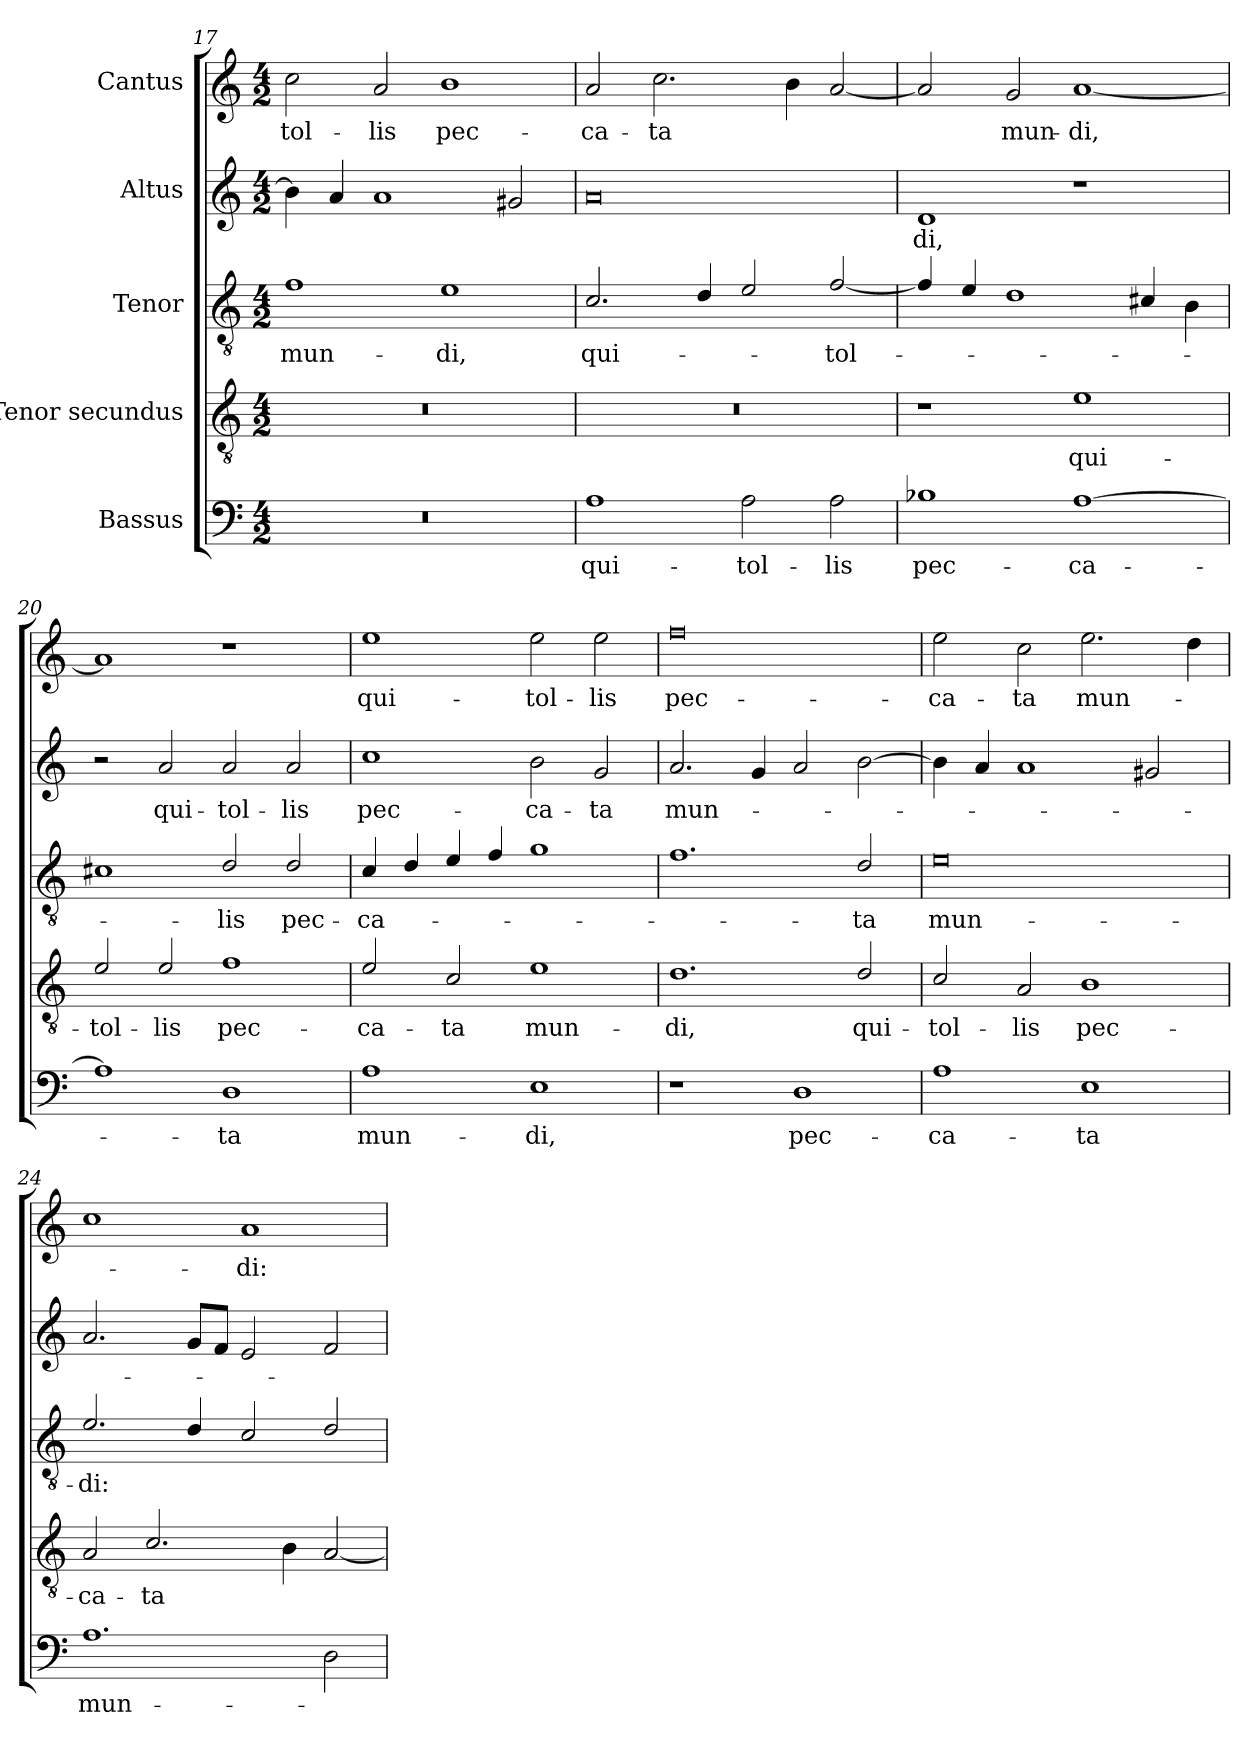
**kern	**text	**kern	**text	**kern	**text	**kern	**text	**kern	**text
*part5	*part5	*part4	*part4	*part3	*part3	*part2	*part2	*part1	*part1
*staff5	*staff5	*staff4	*staff4	*staff3	*staff3	*staff2	*staff2	*staff1	*staff1
*I"Bassus	*	*I"Tenor secundus	*	*I"Tenor	*	*I"Altus	*	*I"Cantus	*
*clefF4	*	*clefGv2	*	*clefGv2	*	*clefG2	*	*clefG2	*
*k[]	*	*k[]	*	*k[]	*	*k[]	*	*k[]	*
*M4/2	*	*M4/2	*	*M4/2	*	*M4/2	*	*M4/2	*
=17	=17	=17	=17	=17	=17	=17	=17	=17	=17
0r	.	0r	.	1f\	mun-	4b\]	.	2cc\	tol-
.	.	.	.	.	.	4a/	.	.	.
.	.	.	.	.	.	1a/	.	2a/	-lis
.	.	.	.	1e\	-di,	.	.	1b\	pec-
.	.	.	.	.	.	2g#X/	.	.	.
=18	=18	=18	=18	=18	=18	=18	=18	=18	=18
1A\	qui-	0r	.	2.c/	qui-	0a/	.	2a/	-ca-
.	.	.	.	.	.	.	.	2.cc\	-ta
.	.	.	.	4d/	.	.	.	.	.
2A\	tol-	.	.	2e/	.	.	.	.	.
.	.	.	.	.	.	.	.	4b\	.
2A\	-lis	.	.	[2f/	tol-	.	.	[2a/	.
=19	=19	=19	=19	=19	=19	=19	=19	=19	=19
1B-X\	pec-	1r	.	4f/]	.	1d/	-di,	2a/]	.
.	.	.	.	4e/	.	.	.	.	.
.	.	.	.	1d/	.	.	.	2g/	mun-
[1A\	-ca-	1e\	qui-	.	.	1r	.	[1a/	-di,
.	.	.	.	4c#X/	.	.	.	.	.
.	.	.	.	4B\	.	.	.	.	.
=20	=20	=20	=20	=20	=20	=20	=20	=20	=20
1A\]	.	2e/	tol-	1c#X\	.	2r	.	1a/]	.
.	.	2e/	-lis	.	.	2a/	qui-	.	.
1D\	-ta	1f\	pec-	2d/	-lis	2a/	tol-	1r	.
.	.	.	.	2d/	pec-	2a/	-lis	.	.
=21	=21	=21	=21	=21	=21	=21	=21	=21	=21
1A\	mun-	2e/	-ca-	4c/	-ca-	1cc\	pec-	1ee\	qui-
.	.	.	.	4d/	.	.	.	.	.
.	.	2c/	-ta	4e/	.	.	.	.	.
.	.	.	.	4f/	.	.	.	.	.
1E\	-di,	1e\	mun-	1g\	.	2b\	-ca-	2ee\	tol-
.	.	.	.	.	.	2g/	-ta	2ee\	-lis
=22	=22	=22	=22	=22	=22	=22	=22	=22	=22
1r	.	1.d\	-di,	1.f\	.	2.a/	mun-	0ff\	pec-
.	.	.	.	.	.	4g/	.	.	.
1D\	pec-	.	.	.	.	2a/	.	.	.
.	.	2d/	qui-	2d/	-ta	[2b\	.	.	.
=23	=23	=23	=23	=23	=23	=23	=23	=23	=23
1A\	-ca-	2c/	tol-	0e\	mun-	4b\]	.	2ee\	-ca-
.	.	.	.	.	.	4a/	.	.	.
.	.	2A/	-lis	.	.	1a/	.	2cc\	-ta
1E\	-ta	1B\	pec-	.	.	.	.	2.ee\	mun-
.	.	.	.	.	.	2g#X/	.	.	.
.	.	.	.	.	.	.	.	4dd\	.
=24	=24	=24	=24	=24	=24	=24	=24	=24	=24
1.A\	mun-	2A/	-ca-	2.e/	-di:	2.a/	.	1cc\	.
.	.	2.c/	-ta	.	.	.	.	.	.
.	.	.	.	4d/	.	8g/L	.	.	.
.	.	.	.	.	.	8f/J	.	.	.
.	.	.	.	2c/	.	2e/	.	1a/	-di:
.	.	4B\	.	.	.	.	.	.	.
2D\	.	[2A/	.	2d/	.	2f/	.	.	.
=	=	=	=	=	=	=	=	=	=
*-	*-	*-	*-	*-	*-	*-	*-	*-	*-
